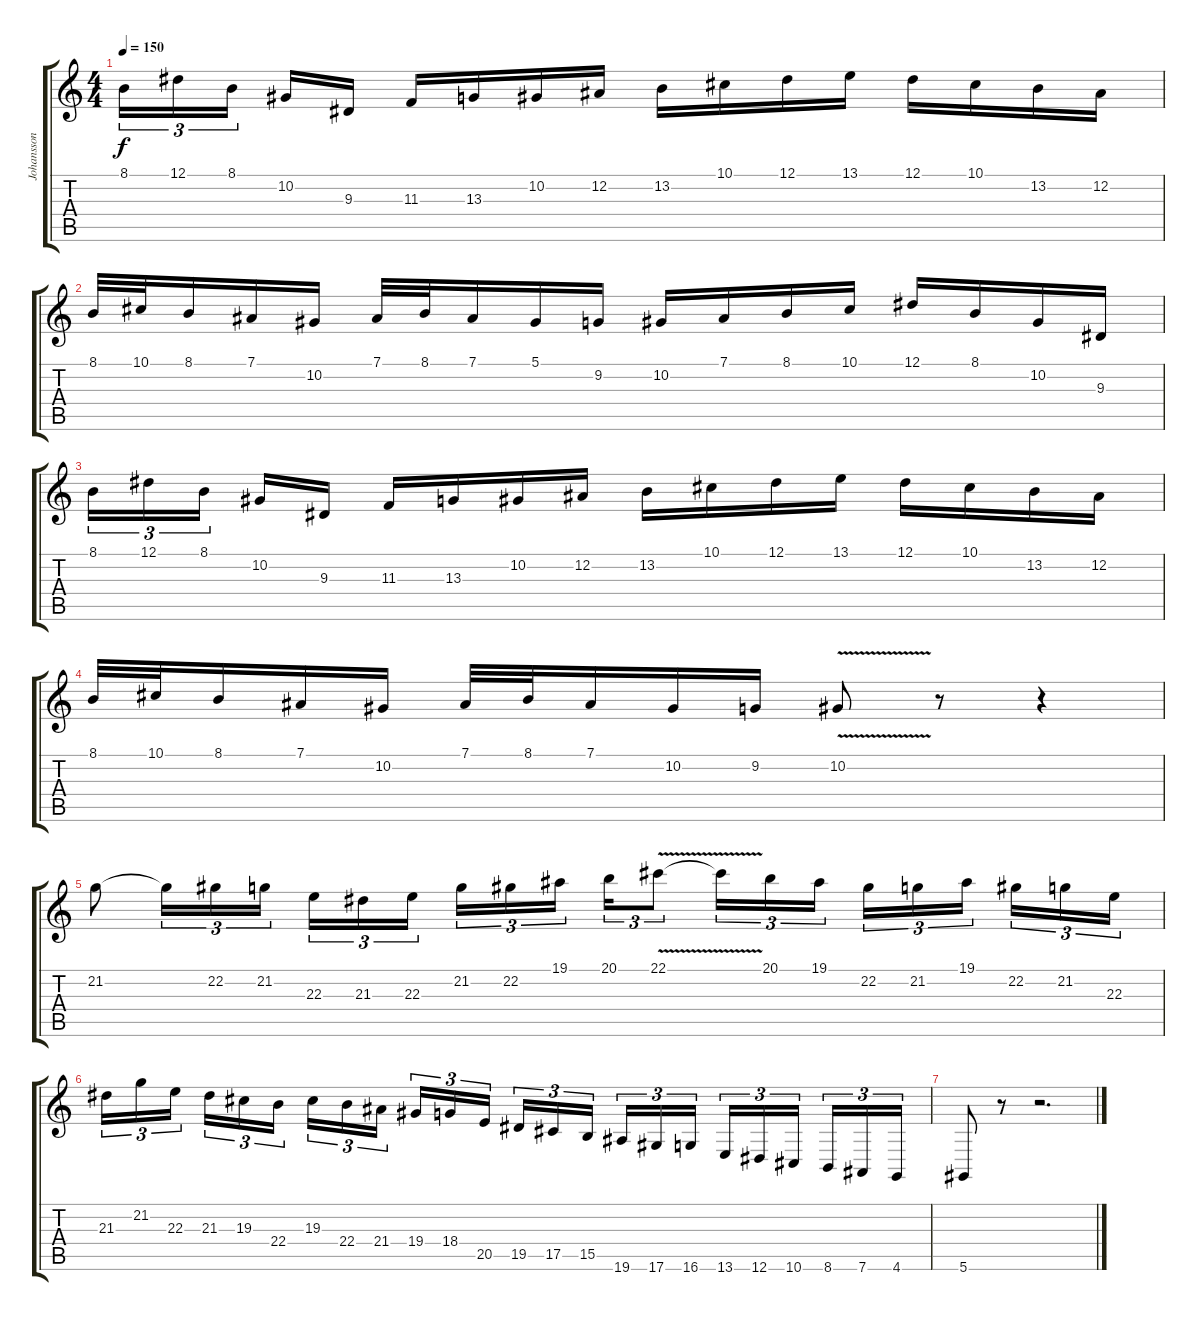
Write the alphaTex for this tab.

\track ("Johansson" "Johansson") {instrument harpsichord}
\staff {score tabs}
\tuning (Eb4 Bb3 Gb3 Db3 Ab2 Eb2) {hide}
\ts (4 4)
\tempo 150
\clef g2
\ks c
8.1.16{tu (3 2) dy f} 12.1.16{tu (3 2)} 8.1.16{tu (3 2)} 10.2.16 9.3.16 11.3.16 13.3.16 10.2.16 12.2.16 13.2.16 10.1.16 12.1.16 13.1.16 12.1.16 10.1.16 13.2.16 12.2.16 |
8.1.32 10.1.32 8.1.16 7.1.16 10.2.16 7.1.32 8.1.32 7.1.16 5.1.16 9.2.16 10.2.16 7.1.16 8.1.16 10.1.16 12.1.16 8.1.16 10.2.16 9.3.16 |
8.1.16{tu (3 2)} 12.1.16{tu (3 2)} 8.1.16{tu (3 2)} 10.2.16 9.3.16 11.3.16 13.3.16 10.2.16 12.2.16 13.2.16 10.1.16 12.1.16 13.1.16 12.1.16 10.1.16 13.2.16 12.2.16 |
8.1.32 10.1.32 8.1.16 7.1.16 10.2.16 7.1.32 8.1.32 7.1.16 10.2.16 9.2.16 10.2{v}.8 r.8 r.4 |
21.2.8 21.2{t}.16{tu (3 2)} 22.2.16{tu (3 2)} 21.2.16{tu (3 2)} 22.3.16{tu (3 2)} 21.3.16{tu (3 2)} 22.3.16{tu (3 2)} 21.2.16{tu (3 2)} 22.2.16{tu (3 2)} 19.1.16{tu (3 2)} 20.1.16{tu (3 2)} 22.1{v}.8{tu (3 2)} 22.1{t}.16{tu (3 2)} 20.1.16{tu (3 2)} 19.1.16{tu (3 2)} 22.2.16{tu (3 2)} 21.2.16{tu (3 2)} 19.1.16{tu (3 2)} 22.2.16{tu (3 2)} 21.2.16{tu (3 2)} 22.3.16{tu (3 2)} |
21.3.16{tu (3 2)} 21.2.16{tu (3 2)} 22.3.16{tu (3 2)} 21.3.16{tu (3 2)} 19.3.16{tu (3 2)} 22.4.16{tu (3 2)} 19.3.16{tu (3 2)} 22.4.16{tu (3 2)} 21.4.16{tu (3 2)} 19.4.16{tu (3 2)} 18.4.16{tu (3 2)} 20.5.16{tu (3 2)} 19.5.16{tu (3 2)} 17.5.16{tu (3 2)} 15.5.16{tu (3 2)} 19.6.16{tu (3 2)} 17.6.16{tu (3 2)} 16.6.16{tu (3 2)} 13.6.16{tu (3 2)} 12.6.16{tu (3 2)} 10.6.16{tu (3 2)} 8.6.16{tu (3 2)} 7.6.16{tu (3 2)} 4.6.16{tu (3 2)} |
5.6.8 r.8 r.2{d}
